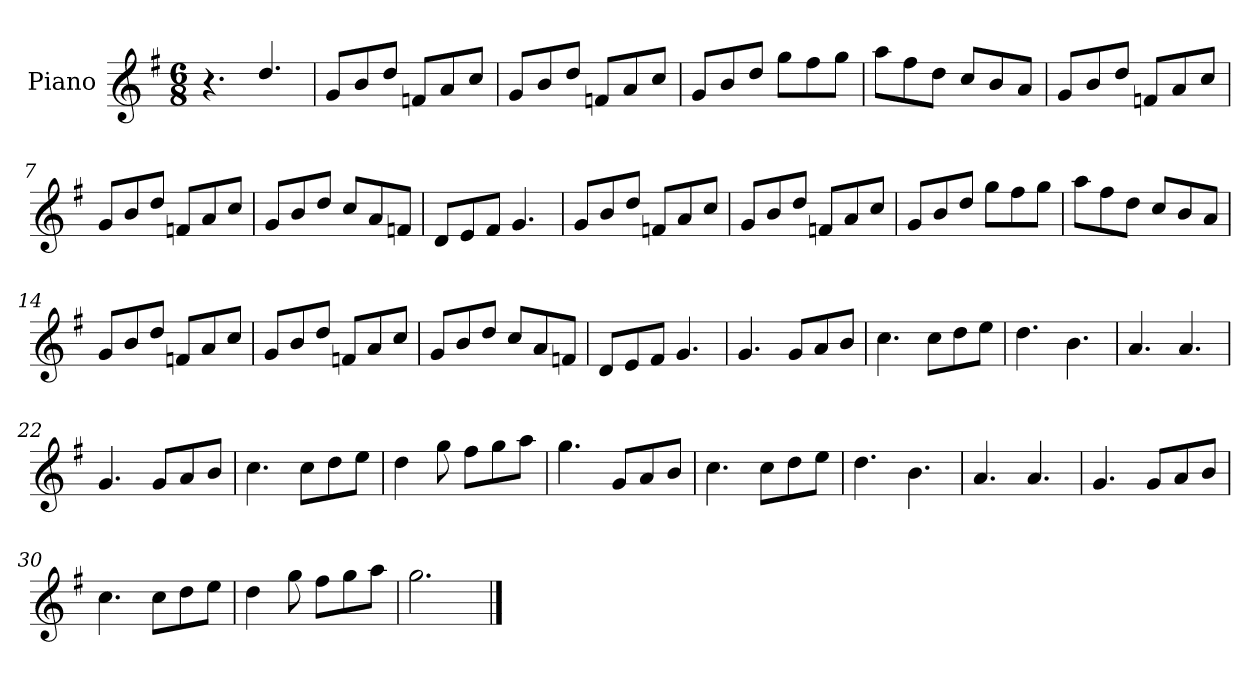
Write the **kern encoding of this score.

**kern
*part1
*staff1
*I"Piano
*I'Pno
*clefG2
*k[f#]
*M6/8
=1
4.r
4.dd/
=2
8g/L
8b/
8dd/J
8fn/L
8a/
8cc/J
=3
8g/L
8b/
8dd/J
8fn/L
8a/
8cc/J
=4
8g/L
8b/
8dd/J
8gg\L
8ff#\
8gg\J
=5
8aa\L
8ff#\
8dd\J
8cc/L
8b/
8a/J
=6
8g/L
8b/
8dd/J
8fn/L
8a/
8cc/J
=7
8g/L
8b/
8dd/J
8fn/L
8a/
8cc/J
=8
8g/L
8b/
8dd/J
8cc/L
8a/
8fn/J
=9
8d/L
8e/
8f#/J
4.g/
=10
8g/L
8b/
8dd/J
8fn/L
8a/
8cc/J
=11
8g/L
8b/
8dd/J
8fn/L
8a/
8cc/J
=12
8g/L
8b/
8dd/J
8gg\L
8ff#\
8gg\J
=13
8aa\L
8ff#\
8dd\J
8cc/L
8b/
8a/J
=14
8g/L
8b/
8dd/J
8fn/L
8a/
8cc/J
=15
8g/L
8b/
8dd/J
8fn/L
8a/
8cc/J
=16
8g/L
8b/
8dd/J
8cc/L
8a/
8fn/J
=17
8d/L
8e/
8f#/J
4.g/
=18
4.g/
8g/L
8a/
8b/J
=19
4.cc\
8cc\L
8dd\
8ee\J
=20
4.dd\
4.b\
=21
4.a/
4.a/
=22
4.g/
8g/L
8a/
8b/J
=23
4.cc\
8cc\L
8dd\
8ee\J
=24
4dd\
8gg\
8ff#\L
8gg\
8aa\J
=25
4.gg\
8g/L
8a/
8b/J
=26
4.cc\
8cc\L
8dd\
8ee\J
=27
4.dd\
4.b\
=28
4.a/
4.a/
=29
4.g/
8g/L
8a/
8b/J
=30
4.cc\
8cc\L
8dd\
8ee\J
=31
4dd\
8gg\
8ff#\L
8gg\
8aa\J
=32
2.gg\
==
*-
